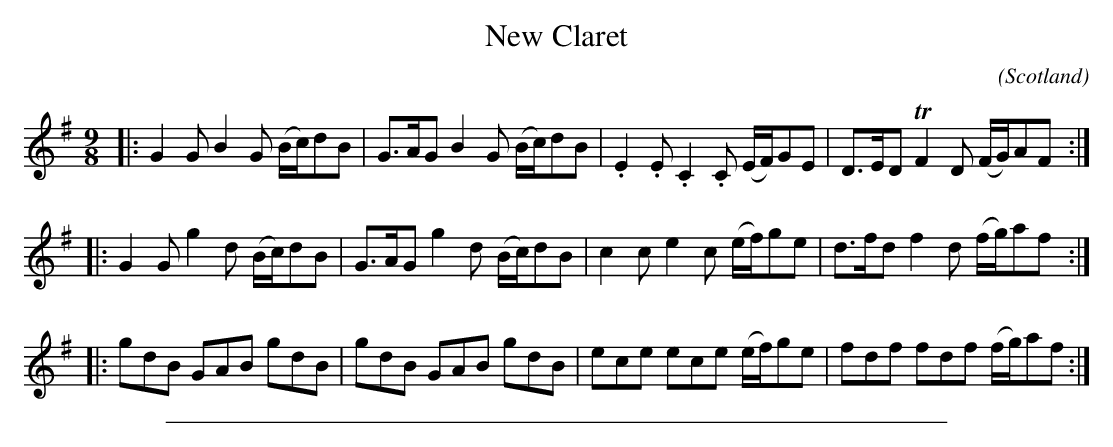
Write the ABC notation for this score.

X:1
T: New Claret
C:
O:Scotland
M:9/8
L:1/8
K:G
|: G2 G B2 G (B/c/)dB | G>AG B2 G (B/c/)dB | .E2 .E .C2 .C (E/F/)GE | D>ED TF2 D (F/G/)AF :|
|: G2 G g2 d (B/c/)dB | G>AG g2 d (B/c/)dB | c2 c e2 c (e/f/)ge | d>fd f2 d (f/g/)af :|
|: gdB GAB gdB | gdB GAB gdB | ece ece (e/f/)ge | fdf fdf (f/g/)af :|
